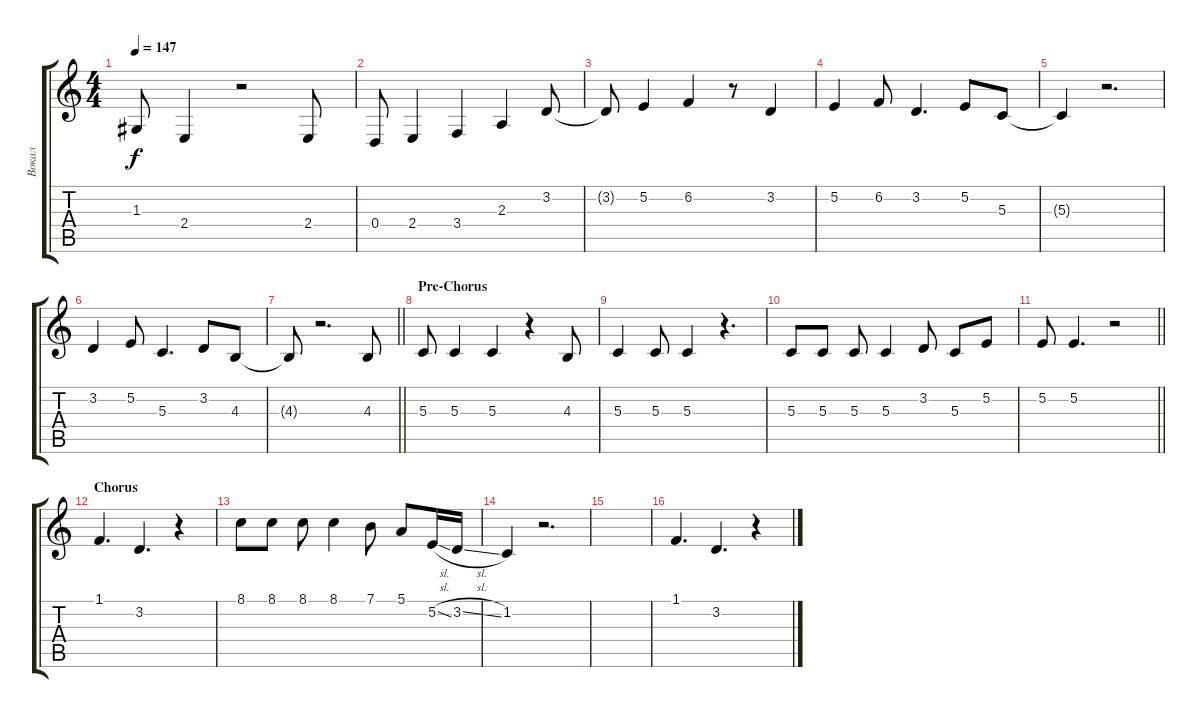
\track ("Вокал" "Вокал") {instrument trumpet}
\staff {score tabs}
\tuning (E4 B3 G3 D3 A2 E2) {hide}
\ts (4 4)
\tempo 147
\clef g2
\ks c
1.3{t}.8{dy f} 2.4.4 r.2 2.4.8 |
0.4.8 2.4.4 3.4.4 2.3.4 3.2.8 |
3.2{t}.8 5.2.4 6.2.4 r.8 3.2.4 |
5.2.4 6.2.8 3.2.4{d} 5.2.8 5.3.8 |
5.3{t}.4 r.2{d} |
3.2.4 5.2.8 5.3.4{d} 3.2.8 4.3.8 |
\barLineRight lightlight
4.3{t}.8 r.2{d} 4.3.8 |
\section ("" "Pre-Chorus")
5.3.8 5.3.4 5.3.4 r.4 4.3.8 |
5.3.4 5.3.8 5.3.4 r.4{d} |
5.3.8 5.3.8 5.3.8 5.3.4 3.2.8 5.3.8 5.2.8 |
\barLineRight lightlight
5.2.8 5.2.4{d} r.2 |
\section ("" "Chorus")
1.1.4{d} 3.2.4{d} r.4 |
8.1.8 8.1.8 8.1.8 8.1.4 7.1.8 5.1.8 5.2{sl}.16 3.2{sl}.16 |
1.2.4 r.2{d} |
|
1.1.4{d} 3.2.4{d} r.4
